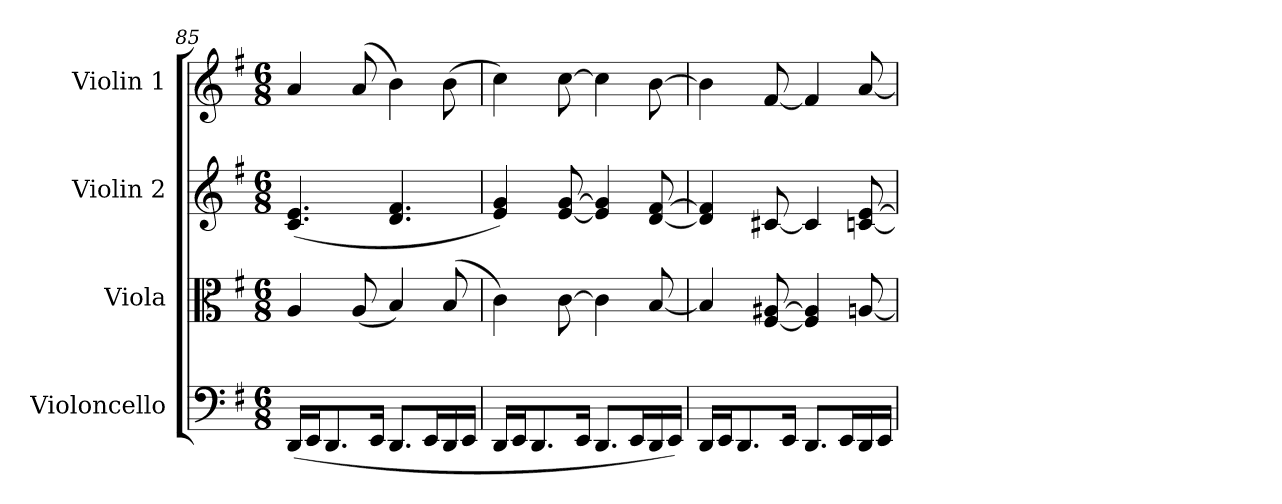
**kern	**dynam	**kern	**dynam	**kern	**dynam	**kern	**dynam
*part4	*part4	*part3	*part3	*part2	*part2	*part1	*part1
*staff4	*staff4	*staff3	*staff3	*staff2	*staff2	*staff1	*staff1
*I"Violoncello	*	*I"Viola	*	*I"Violin 2	*	*I"Violin 1	*
*I'Vc	*	*I'Vla	*	*I'Vln	*	*I'Vln	*
*clefF4	*	*clefC3	*	*clefG2	*	*clefG2	*
*k[f#]	*	*k[f#]	*	*k[f#]	*	*k[f#]	*
*M6/8	*	*M6/8	*	*M6/8	*	*M6/8	*
=85	=85	=85	=85	=85	=85	=85	=85
!	!LO:DY:b	!	!	!	!	!	!
!	!LO:DY:n=1:b	!	!LO:DY:b	!	!	!	!
!	!	!	!LO:DY:n=1:b	!	!LO:DY:b	!	!
!	!	!	!	!	!LO:DY:n=1:b	!	!LO:DY:b
!	!	!	!	!	!	!	!LO:DY:n=1:b
(16DD/LL	pp other-dynamics	4A/	pp other-dynamics	(4.c/ 4.e/	pp other-dynamics	4a/	pp other-dynamics
16EE/J	.	.	.	.	.	.	.
8.DD/	.	.	.	.	.	.	.
.	.	(8A/	.	.	.	(8a/	.
16EE/Jk	.	.	.	.	.	.	.
8.DD/L	.	4B/)	.	4.d/ 4.f#/	.	4b\)	.
16EE/L	.	.	.	.	.	.	.
16DD/	.	(8B/	.	.	.	(8b\	.
16EE/JJ	.	.	.	.	.	.	.
!!LO:LB:g=z
=86	=86	=86	=86	=86	=86	=86	=86
16DD/LL	.	4c\)	.	4e/ 4g/)	.	4cc\)	.
16EE/J	.	.	.	.	.	.	.
8.DD/	.	.	.	.	.	.	.
.	.	[8c\	.	[8e/ [8g/	.	[8cc\	.
16EE/Jk	.	.	.	.	.	.	.
8.DD/L	.	4c\]	.	4e/] 4g/]	.	4cc\]	.
16EE/L	.	.	.	.	.	.	.
16DD/	.	[8B/	.	[8d/ [8f#/	.	[8b\	.
16EE/JJ)	.	.	.	.	.	.	.
=87	=87	=87	=87	=87	=87	=87	=87
16DD/LL	.	4B/]	.	4d/] 4f#/]	.	4b\]	.
16EE/J	.	.	.	.	.	.	.
8.DD/	.	.	.	.	.	.	.
.	.	[8F#/ [8A#X/	.	[8c#X/	.	[8f#/	.
16EE/Jk	.	.	.	.	.	.	.
8.DD/L	.	4F#/] 4A#/]	.	4c#/]	.	4f#/]	.
16EE/L	.	.	.	.	.	.	.
16DD/	.	[8An/	.	[8cn/ [8e/	.	[8a/	.
16EE/JJ	.	.	.	.	.	.	.
=	=	=	=	=	=	=	=
*-	*-	*-	*-	*-	*-	*-	*-
